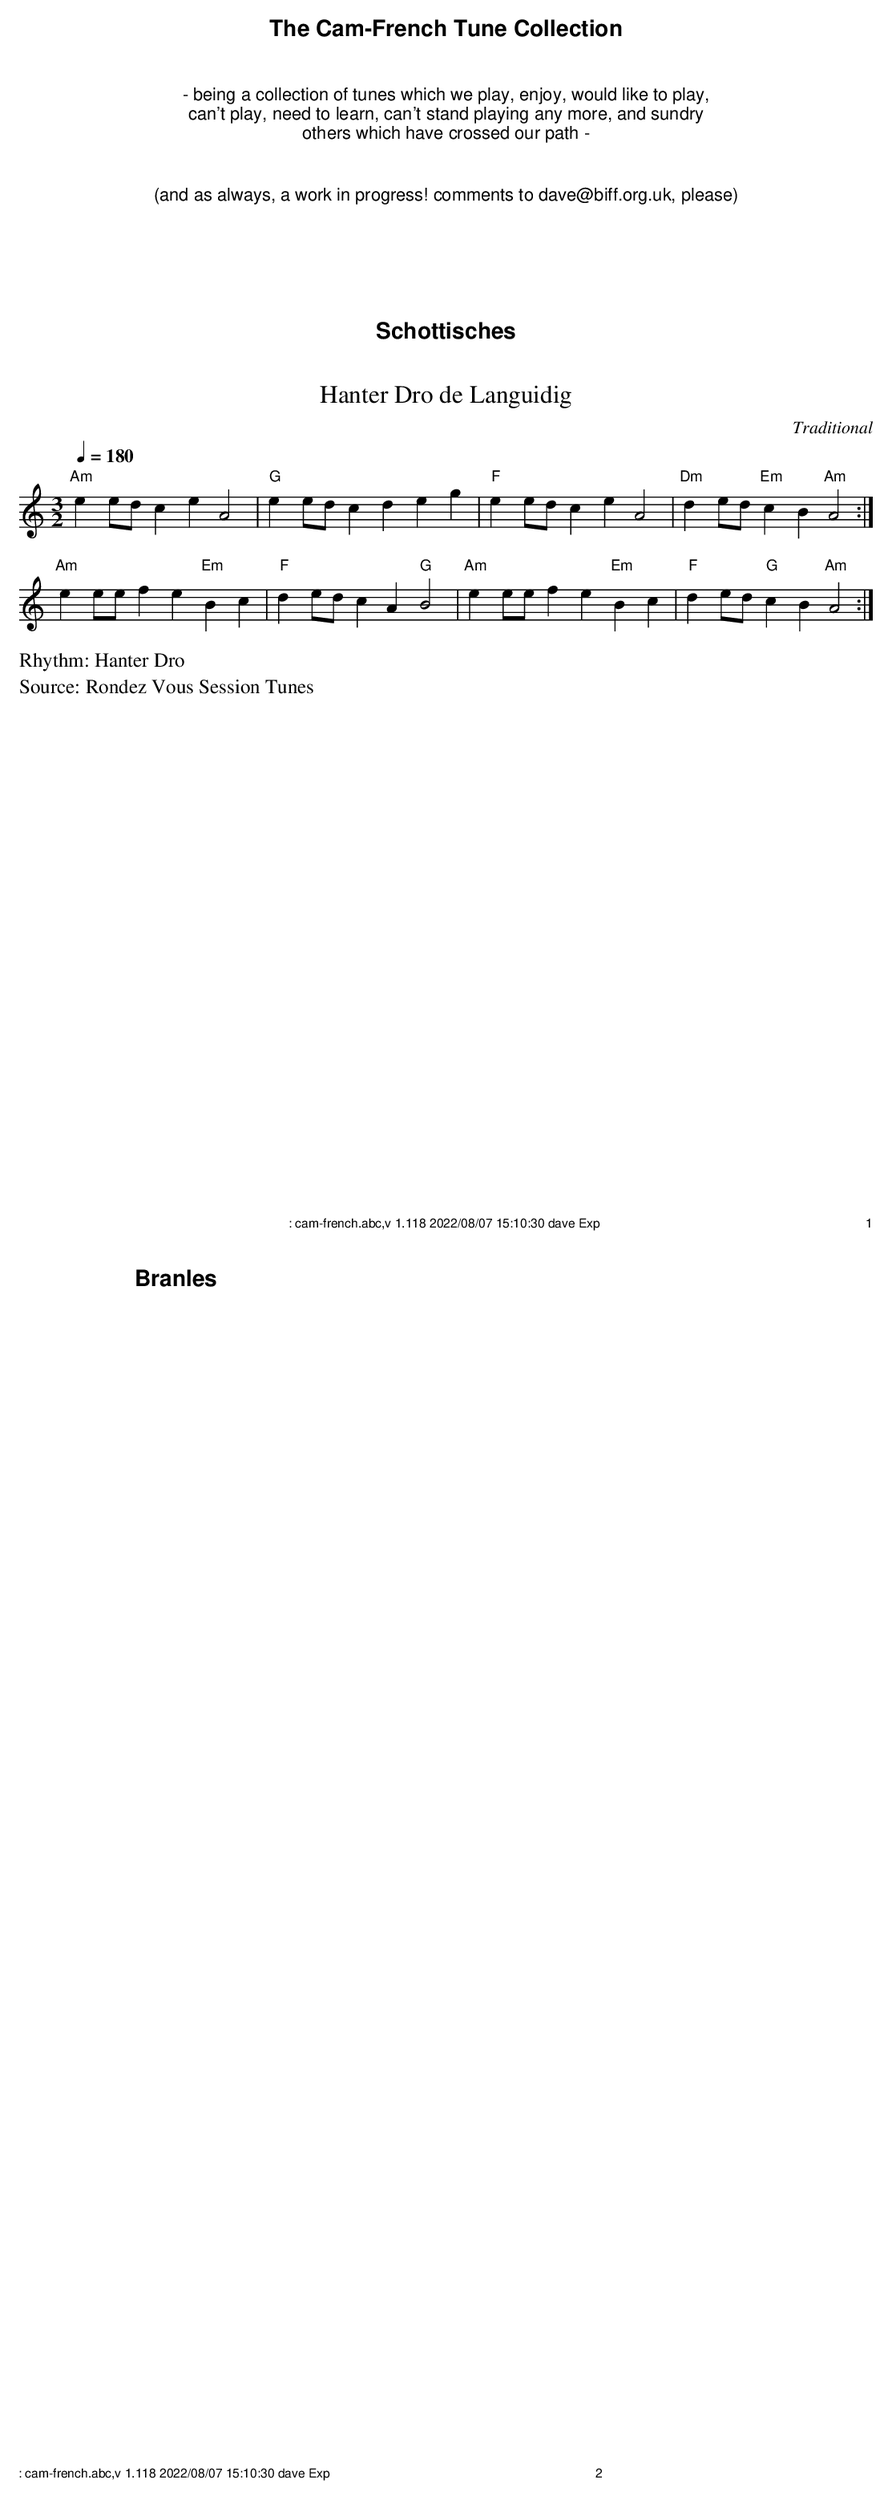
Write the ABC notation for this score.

X:1
T:Hanter Dro de Languidig
C:Traditional
M:3/2
L:1/8
Q:1/4=180
K:Am
"Am" e2ed c2e2 A4 | "G" e2ed c2d2 e2g2 | \
"F" e2ed c2e2 A4 | "Dm" d2ed "Em" c2B2 "Am" A4 :|
"Am" e2ee f2e2 "Em" B2c2 | "F" d2ed c2A2 "G" B4 | \
"Am" e2ee f2e2 "Em" B2c2 | "F" d2ed "G" c2B2 "Am" A4 :|
